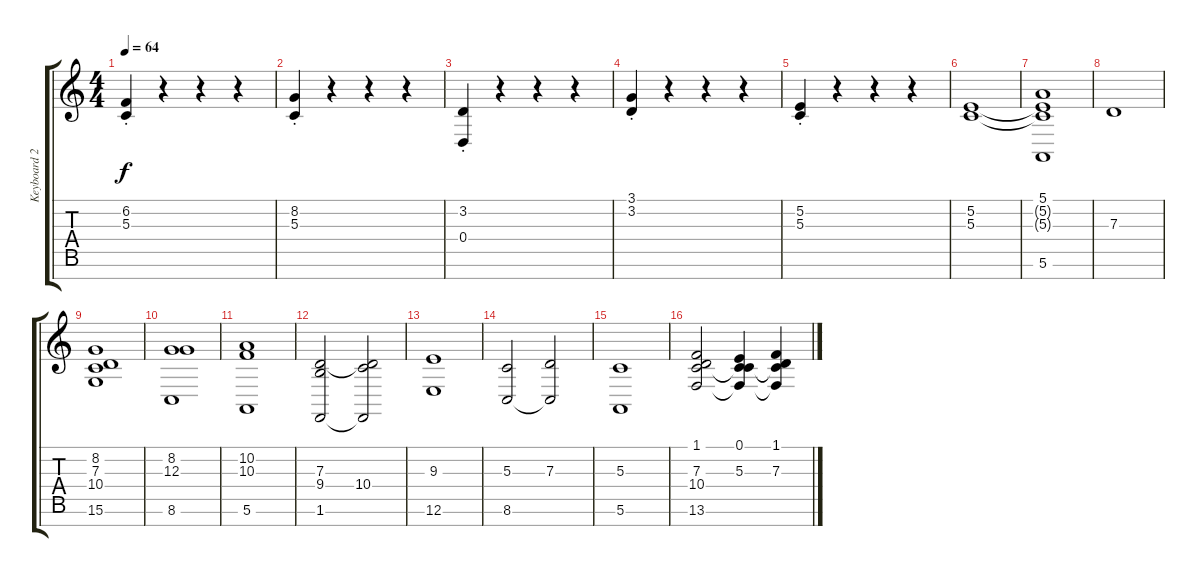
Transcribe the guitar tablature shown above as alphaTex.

\track ("Keyboard 2" "Keyboard 2") {instrument stringensemble2}
\staff {score tabs}
\tuning (E4 B3 G3 D3 A2 E2 B1) {hide}
\ts (4 4)
\tempo 64
\clef g2
\ks c
(6.2 5.3{st}).4{dy f} r.4 r.4 r.4 |
(8.2 5.3{st}).4 r.4 r.4 r.4 |
(3.2 0.4{st}).4 r.4 r.4 r.4 |
(3.1 3.2{st}).4 r.4 r.4 r.4 |
(5.2 5.3{st}).4 r.4 r.4 r.4 |
(5.2 5.3).1 |
(5.1 5.2{t} 5.3{t} 5.6).1 |
7.3.1 |
(8.2 7.3 10.4 15.6).1 |
(8.2 12.3 8.6).1 |
(10.2 10.3 5.6).1 |
(7.3 9.4 1.6).2 (7.3{t} 10.4 1.6{t}).2 |
(9.3 12.6).1 |
(5.3 8.6).2 (7.3 8.6{t}).2 |
(5.3 5.6).1 |
(1.1 7.3 10.4 13.6).2 (0.1 5.3 10.4{t} 13.6{t}).4 (1.1 7.3 10.4{t} 13.6{t}).4
